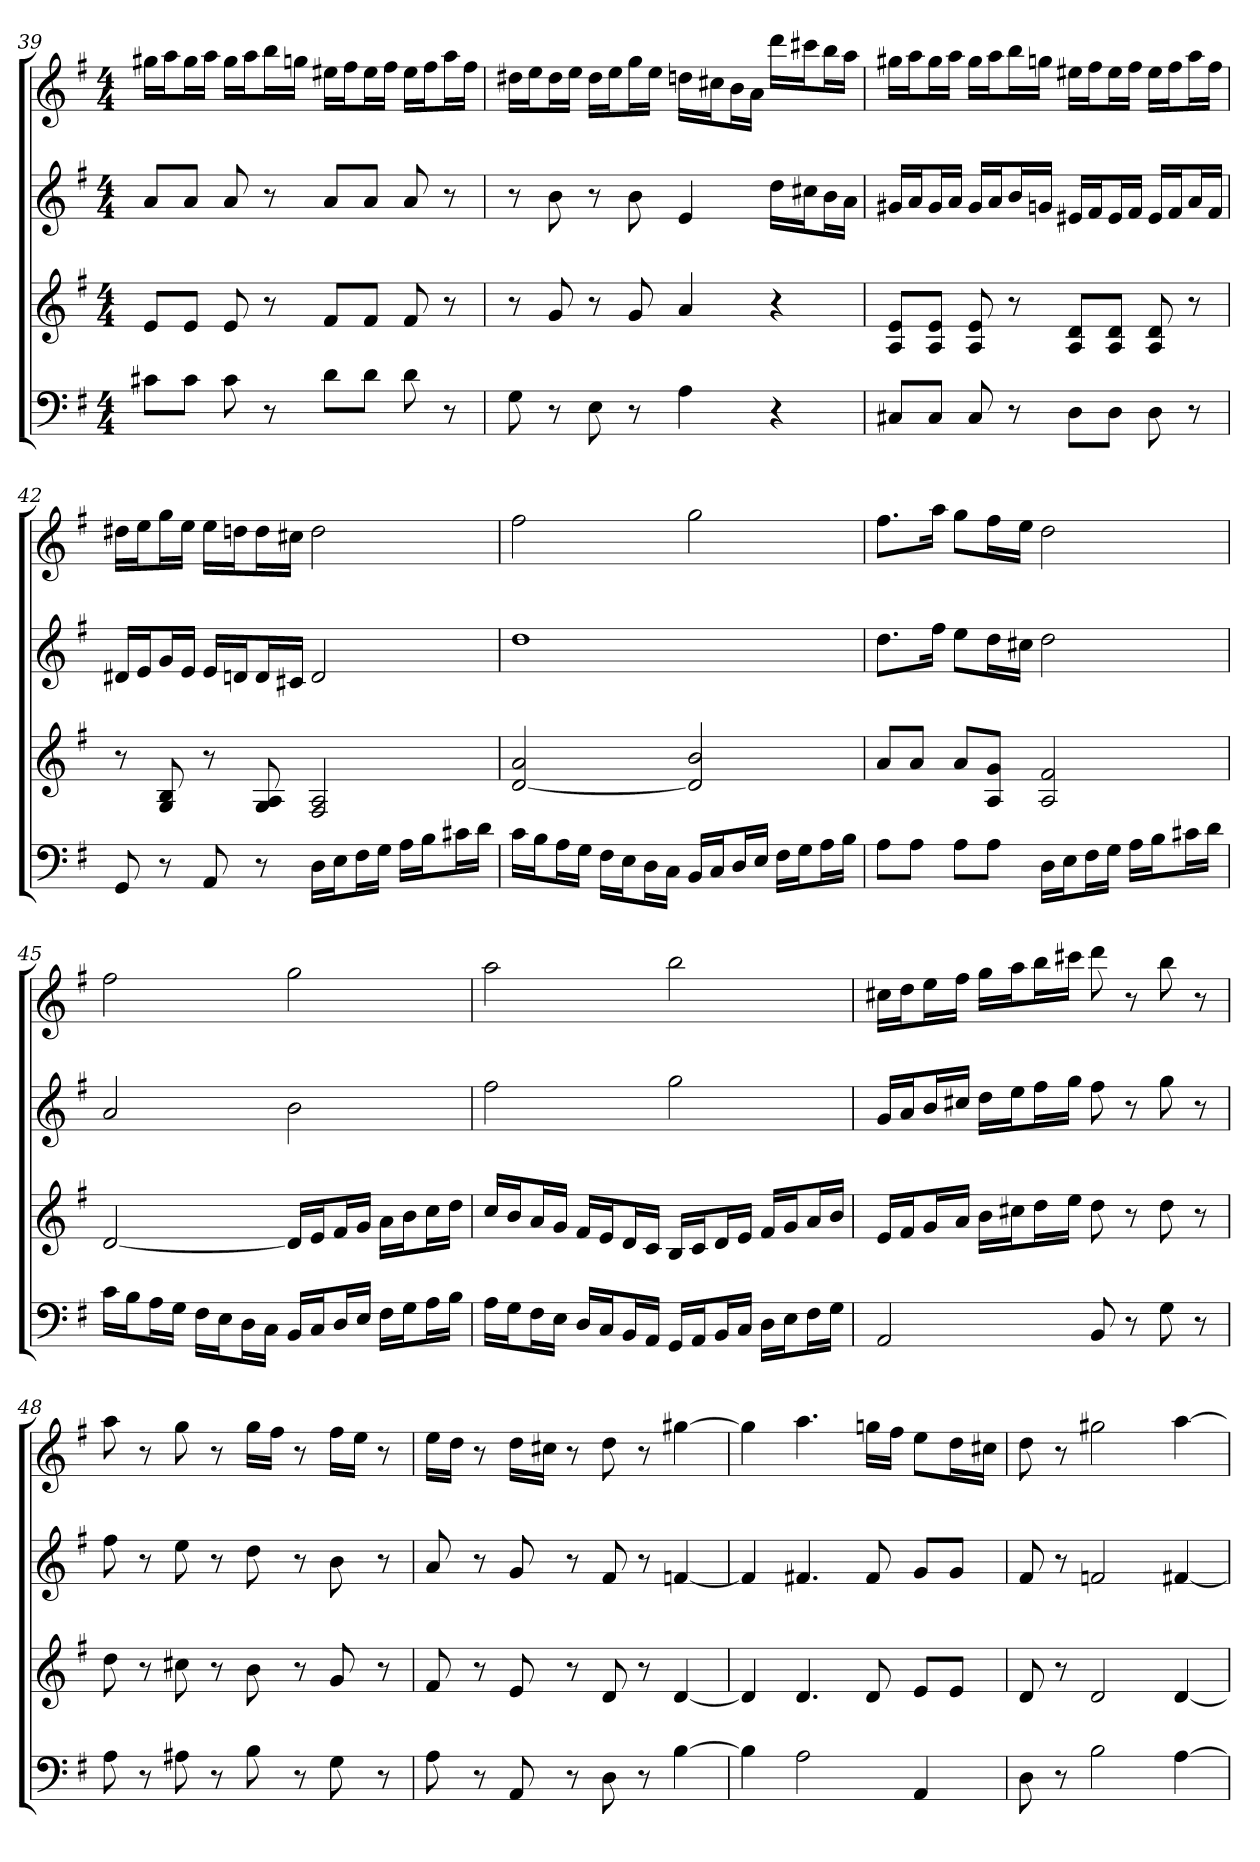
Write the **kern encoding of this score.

**kern	**kern	**kern	**kern
*part4	*part3	*part2	*part1
*staff4	*staff3	*staff2	*staff1
*k[f#]	*k[f#]	*k[f#]	*k[f#]
*G:	*G:	*G:	*G:
*M4/4	*M4/4	*M4/4	*M4/4
=39	=39	=39	=39
8c#XL	8eL	8aL	16gg#XLL
.	.	.	16aaJ
8c#J	8eJ	8aJ	16gg#L
.	.	.	16aaJJ
8c#	8e	8a	16gg#LL
.	.	.	16aaJ
8r	8r	8r	16bbL
.	.	.	16ggnJJ
8dL	8f#L	8aL	16ee#XLL
.	.	.	16ff#J
8dJ	8f#J	8aJ	16ee#L
.	.	.	16ff#JJ
8d	8f#	8a	16ee#LL
.	.	.	16ff#J
8r	8r	8r	16aaL
.	.	.	16ff#JJ
=40	=40	=40	=40
8G	8r	8r	16dd#XLL
.	.	.	16eeJ
8r	8g	8b	16dd#L
.	.	.	16eeJJ
8E	8r	8r	16dd#LL
.	.	.	16eeJ
8r	8g	8b	16ggL
.	.	.	16eeJJ
4A	4a	4e	16ddnLL
.	.	.	16cc#XJ
.	.	.	16bL
.	.	.	16aJJ
4r	4r	16ddLL	16dddLL
.	.	16cc#XJ	16ccc#XJ
.	.	16bL	16bbL
.	.	16aJJ	16aaJJ
=41	=41	=41	=41
8C#XL	8A 8eL	16g#XLL	16gg#XLL
.	.	16aJ	16aaJ
8C#J	8A 8eJ	16g#L	16gg#L
.	.	16aJJ	16aaJJ
8C#	8A 8e	16g#LL	16gg#LL
.	.	16aJ	16aaJ
8r	8r	16bL	16bbL
.	.	16gnJJ	16ggnJJ
8DL	8A 8dL	16e#XLL	16ee#XLL
.	.	16f#J	16ff#J
8DJ	8A 8dJ	16e#L	16ee#L
.	.	16f#JJ	16ff#JJ
8D	8A 8d	16e#LL	16ee#LL
.	.	16f#J	16ff#J
8r	8r	16aL	16aaL
.	.	16f#JJ	16ff#JJ
=42	=42	=42	=42
8GG	8r	16d#XLL	16dd#XLL
.	.	16eJ	16eeJ
8r	8G 8B	16gL	16ggL
.	.	16eJJ	16eeJJ
8AA	8r	16eLL	16eeLL
.	.	16dnJ	16ddnJ
8r	8G 8A	16dL	16ddL
.	.	16c#XJJ	16cc#XJJ
16DLL	2F# 2A	2d	2dd
16EJ	.	.	.
16F#L	.	.	.
16GJJ	.	.	.
16ALL	.	.	.
16BJ	.	.	.
16c#XL	.	.	.
16dJJ	.	.	.
=43	=43	=43	=43
16cLL	[2d 2a	1dd	2ff#
16BJ	.	.	.
16AL	.	.	.
16GJJ	.	.	.
16F#LL	.	.	.
16EJ	.	.	.
16DL	.	.	.
16CJJ	.	.	.
16BBLL	2d] 2b	.	2gg
16CJ	.	.	.
16DL	.	.	.
16EJJ	.	.	.
16F#LL	.	.	.
16GJ	.	.	.
16AL	.	.	.
16BJJ	.	.	.
=44	=44	=44	=44
8AL	8aL	8.ddL	8.ff#L
8AJ	8aJ	.	.
.	.	16ff#Jk	16aaJk
8AL	8aL	8eeL	8ggL
8AJ	8A 8gJ	16ddL	16ff#L
.	.	16cc#XJJ	16eeJJ
16DLL	2A 2f#	2dd	2dd
16EJ	.	.	.
16F#L	.	.	.
16GJJ	.	.	.
16ALL	.	.	.
16BJ	.	.	.
16c#XL	.	.	.
16dJJ	.	.	.
=45	=45	=45	=45
16cLL	[2d	2a	2ff#
16BJ	.	.	.
16AL	.	.	.
16GJJ	.	.	.
16F#LL	.	.	.
16EJ	.	.	.
16DL	.	.	.
16CJJ	.	.	.
16BBLL	16dLL]	2b	2gg
16CJ	16eJ	.	.
16DL	16f#L	.	.
16EJJ	16gJJ	.	.
16F#LL	16aLL	.	.
16GJ	16bJ	.	.
16AL	16ccL	.	.
16BJJ	16ddJJ	.	.
=46	=46	=46	=46
16ALL	16ccLL	2ff#	2aa
16GJ	16bJ	.	.
16F#L	16aL	.	.
16EJJ	16gJJ	.	.
16DLL	16f#LL	.	.
16CJ	16eJ	.	.
16BBL	16dL	.	.
16AAJJ	16cJJ	.	.
16GGLL	16BLL	2gg	2bb
16AAJ	16cJ	.	.
16BBL	16dL	.	.
16CJJ	16eJJ	.	.
16DLL	16f#LL	.	.
16EJ	16gJ	.	.
16F#L	16aL	.	.
16GJJ	16bJJ	.	.
=47	=47	=47	=47
2AA	16eLL	16gLL	16cc#XLL
.	16f#J	16aJ	16ddJ
.	16gL	16bL	16eeL
.	16aJJ	16cc#XJJ	16ff#JJ
.	16bLL	16ddLL	16ggLL
.	16cc#XJ	16eeJ	16aaJ
.	16ddL	16ff#L	16bbL
.	16eeJJ	16ggJJ	16ccc#XJJ
8BB	8dd	8ff#	8ddd
8r	8r	8r	8r
8G	8dd	8gg	8bb
8r	8r	8r	8r
=48	=48	=48	=48
8A	8dd	8ff#	8aa
8r	8r	8r	8r
8A#X	8cc#X	8ee	8gg
8r	8r	8r	8r
8B	8b	8dd	16ggLL
.	.	.	16ff#JJ
8r	8r	8r	8r
8G	8g	8b	16ff#LL
.	.	.	16eeJJ
8r	8r	8r	8r
=49	=49	=49	=49
8A	8f#	8a	16eeLL
.	.	.	16ddJJ
8r	8r	8r	8r
8AA	8e	8g	16ddLL
.	.	.	16cc#XJJ
8r	8r	8r	8r
8D	8d	8f#	8dd
8r	8r	8r	8r
[4B	[4d	[4fn	[4gg#X
=50	=50	=50	=50
4B]	4d]	4f]	4gg#]
2A	4.d	4.f#X	4.aa
.	8d	8f#	16ggnLL
.	.	.	16ff#JJ
4AA	8eL	8gL	8eeL
.	8eJ	8gJ	16ddL
.	.	.	16cc#XJJ
=51	=51	=51	=51
8D	8d	8f#	8dd
8r	8r	8r	8r
2B	2d	2fn	2gg#X
[4A	[4d	[4f#X	[4aa
=	=	=	=
*-	*-	*-	*-
